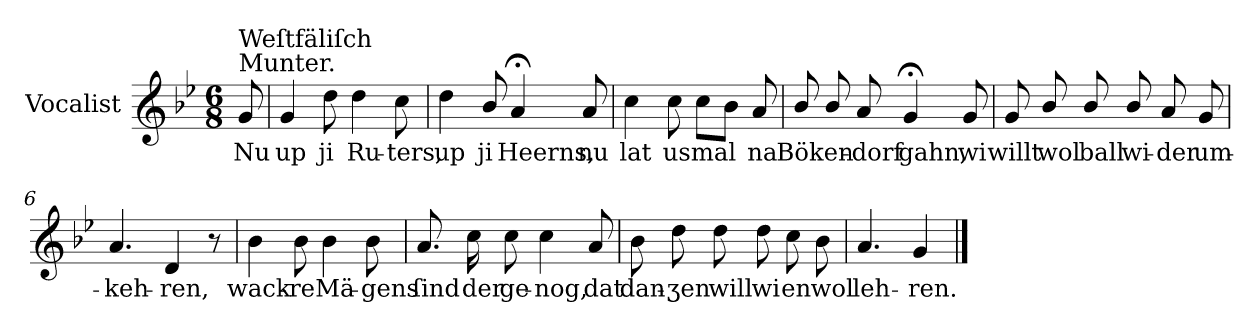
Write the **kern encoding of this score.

**kern	**text
*part1	*part1
*staff1	*staff1
*I"Vocalist	*
*k[b-e-]	*
*g:	*
*M6/8	*
=	=
!LO:TX:a:t=Munter.	!
!LO:TX:a:t=Weſtfäliſch	!
8g	Nu
=1	=1
4g	up
8dd	ji
4dd	Ru-
8cc	-ters,
=2	=2
4dd	up
8b-/	ji
4a;<	Heerns,
8a	nu
=3	=3
4cc	lat
8cc	us
8ccL	mal
8b-J	.
8a	na
=4	=4
8b-/	Böken-
8b-/	.
8a	-dorf
4g;<	gahn,
8g	wi
=5	=5
8g	willt
8b-/	wol
8b-/	ball
8b-/	wi-
8a	-der
8g	um-
=6	=6
4.a	-keh-
4d	-ren,
8r	.
=7	=7
4b-	wack-
8b-	-re
4b-	Mä-
8b-	-gens
=8	=8
8.a	ſind
16cc	der
8cc	ge-
4cc	-nog,
8a	dat
=9	=9
8b-	dan-
8dd	-ʒen
8dd	will
8dd	wi
8cc	en
8b-	wol
=10	=10
4.a	leh-
4g	-ren.
==	==
*-	*-
